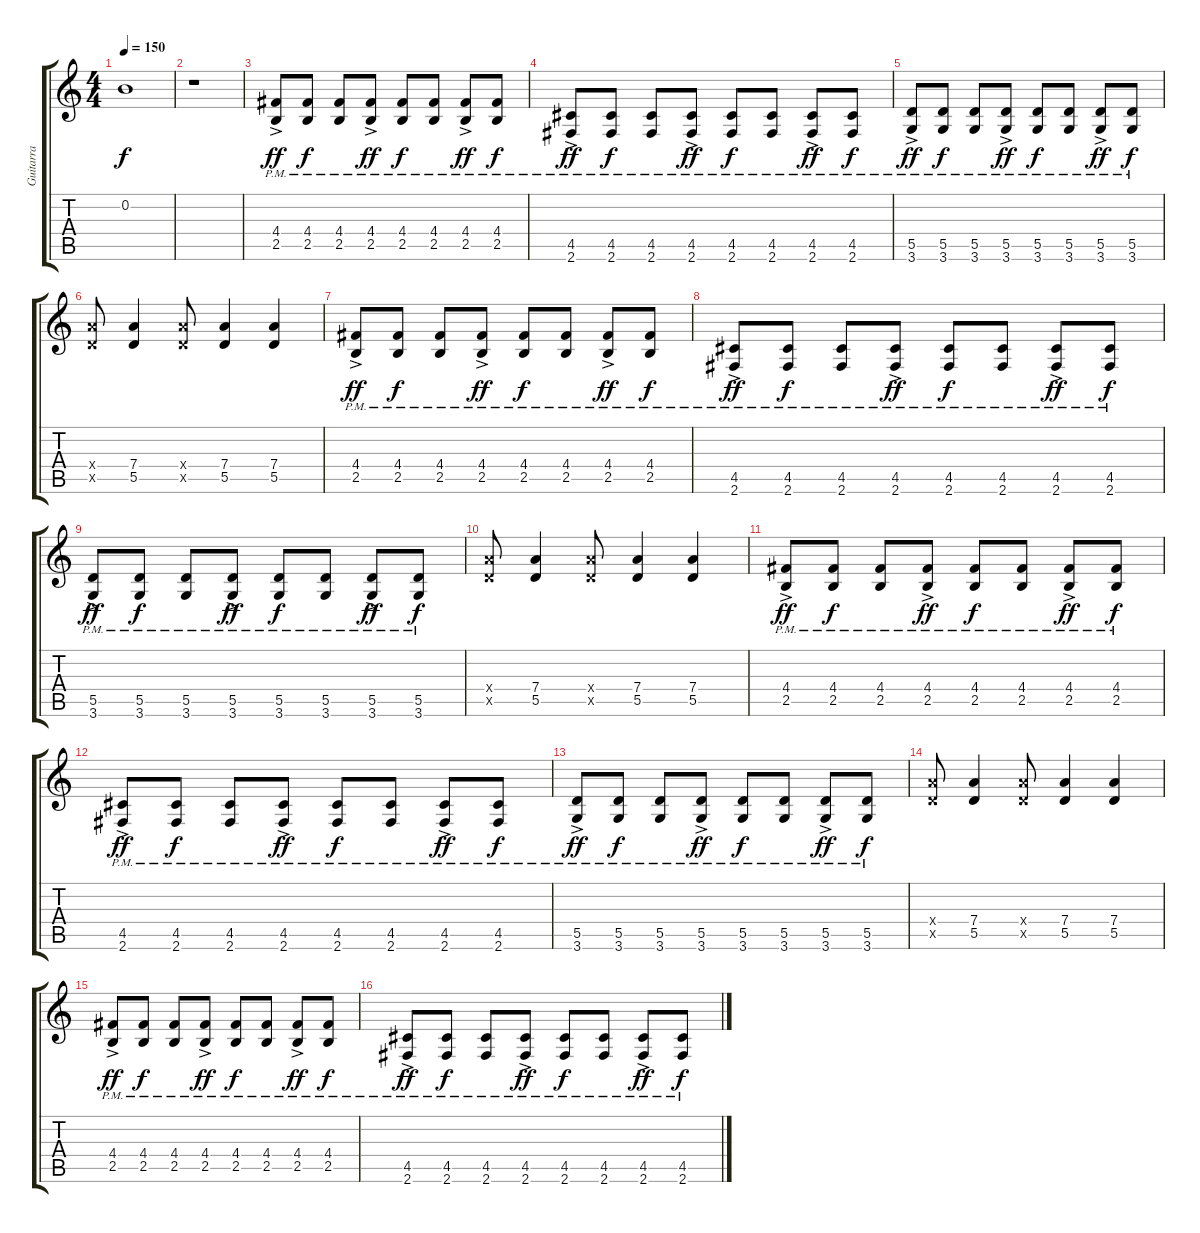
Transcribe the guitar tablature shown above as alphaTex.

\track ("Guitarra" "Guitarra") {instrument distortionguitar}
\staff {score tabs}
\tuning (E4 B3 G3 D3 A2 E2) {hide}
\ts (4 4)
\tempo 150
\clef g2
\ks c
0.2{t}.1{dy f} |
r.1 |
(4.4{ac pm} 2.5{ac pm}).8{dy ff volume 10} (4.4{pm} 2.5{pm}).8{dy f} (4.4{pm} 2.5{pm}).8 (4.4{ac pm} 2.5{ac pm}).8{dy ff} (4.4{pm} 2.5{pm}).8{dy f} (4.4{pm} 2.5{pm}).8 (4.4{ac pm} 2.5{ac pm}).8{dy ff} (4.4{pm} 2.5{pm}).8{dy f} |
(4.5{ac pm} 2.6{ac pm}).8{dy ff} (4.5{pm} 2.6{pm}).8{dy f} (4.5{pm} 2.6{pm}).8 (4.5{ac pm} 2.6{ac pm}).8{dy ff} (4.5{pm} 2.6{pm}).8{dy f} (4.5{pm} 2.6{pm}).8 (4.5{ac pm} 2.6{ac pm}).8{dy ff} (4.5{pm} 2.6{pm}).8{dy f} |
(5.5{ac pm} 3.6{ac pm}).8{dy ff} (5.5{pm} 3.6{pm}).8{dy f} (5.5{pm} 3.6{pm}).8 (5.5{ac pm} 3.6{ac pm}).8{dy ff} (5.5{pm} 3.6{pm}).8{dy f} (5.5{pm} 3.6{pm}).8 (5.5{ac pm} 3.6{ac pm}).8{dy ff} (5.5{pm} 3.6{pm}).8{dy f} |
(7.4{x} 5.5{x}).8 (7.4 5.5).4 (7.4{x} 5.5{x}).8 (7.4 5.5).4 (7.4 5.5).4 |
(4.4{ac pm} 2.5{ac pm}).8{dy ff} (4.4{pm} 2.5{pm}).8{dy f} (4.4{pm} 2.5{pm}).8 (4.4{ac pm} 2.5{ac pm}).8{dy ff} (4.4{pm} 2.5{pm}).8{dy f} (4.4{pm} 2.5{pm}).8 (4.4{ac pm} 2.5{ac pm}).8{dy ff} (4.4{pm} 2.5{pm}).8{dy f} |
(4.5{ac pm} 2.6{ac pm}).8{dy ff} (4.5{pm} 2.6{pm}).8{dy f} (4.5{pm} 2.6{pm}).8 (4.5{ac pm} 2.6{ac pm}).8{dy ff} (4.5{pm} 2.6{pm}).8{dy f} (4.5{pm} 2.6{pm}).8 (4.5{ac pm} 2.6{ac pm}).8{dy ff} (4.5{pm} 2.6{pm}).8{dy f} |
(5.5{ac pm} 3.6{ac pm}).8{dy ff} (5.5{pm} 3.6{pm}).8{dy f} (5.5{pm} 3.6{pm}).8 (5.5{ac pm} 3.6{ac pm}).8{dy ff} (5.5{pm} 3.6{pm}).8{dy f} (5.5{pm} 3.6{pm}).8 (5.5{ac pm} 3.6{ac pm}).8{dy ff} (5.5{pm} 3.6{pm}).8{dy f} |
(7.4{x} 5.5{x}).8 (7.4 5.5).4 (7.4{x} 5.5{x}).8 (7.4 5.5).4 (7.4 5.5).4 |
(4.4{ac pm} 2.5{ac pm}).8{dy ff} (4.4{pm} 2.5{pm}).8{dy f} (4.4{pm} 2.5{pm}).8 (4.4{ac pm} 2.5{ac pm}).8{dy ff} (4.4{pm} 2.5{pm}).8{dy f} (4.4{pm} 2.5{pm}).8 (4.4{ac pm} 2.5{ac pm}).8{dy ff} (4.4{pm} 2.5{pm}).8{dy f} |
(4.5{ac pm} 2.6{ac pm}).8{dy ff} (4.5{pm} 2.6{pm}).8{dy f} (4.5{pm} 2.6{pm}).8 (4.5{ac pm} 2.6{ac pm}).8{dy ff} (4.5{pm} 2.6{pm}).8{dy f} (4.5{pm} 2.6{pm}).8 (4.5{ac pm} 2.6{ac pm}).8{dy ff} (4.5{pm} 2.6{pm}).8{dy f} |
(5.5{ac pm} 3.6{ac pm}).8{dy ff} (5.5{pm} 3.6{pm}).8{dy f} (5.5{pm} 3.6{pm}).8 (5.5{ac pm} 3.6{ac pm}).8{dy ff} (5.5{pm} 3.6{pm}).8{dy f} (5.5{pm} 3.6{pm}).8 (5.5{ac pm} 3.6{ac pm}).8{dy ff} (5.5{pm} 3.6{pm}).8{dy f} |
(7.4{x} 5.5{x}).8 (7.4 5.5).4 (7.4{x} 5.5{x}).8 (7.4 5.5).4 (7.4 5.5).4 |
(4.4{ac pm} 2.5{ac pm}).8{dy ff} (4.4{pm} 2.5{pm}).8{dy f} (4.4{pm} 2.5{pm}).8 (4.4{ac pm} 2.5{ac pm}).8{dy ff} (4.4{pm} 2.5{pm}).8{dy f} (4.4{pm} 2.5{pm}).8 (4.4{ac pm} 2.5{ac pm}).8{dy ff} (4.4{pm} 2.5{pm}).8{dy f} |
(4.5{ac pm} 2.6{ac pm}).8{dy ff} (4.5{pm} 2.6{pm}).8{dy f} (4.5{pm} 2.6{pm}).8 (4.5{ac pm} 2.6{ac pm}).8{dy ff} (4.5{pm} 2.6{pm}).8{dy f} (4.5{pm} 2.6{pm}).8 (4.5{ac pm} 2.6{ac pm}).8{dy ff} (4.5{pm} 2.6{pm}).8{dy f}
